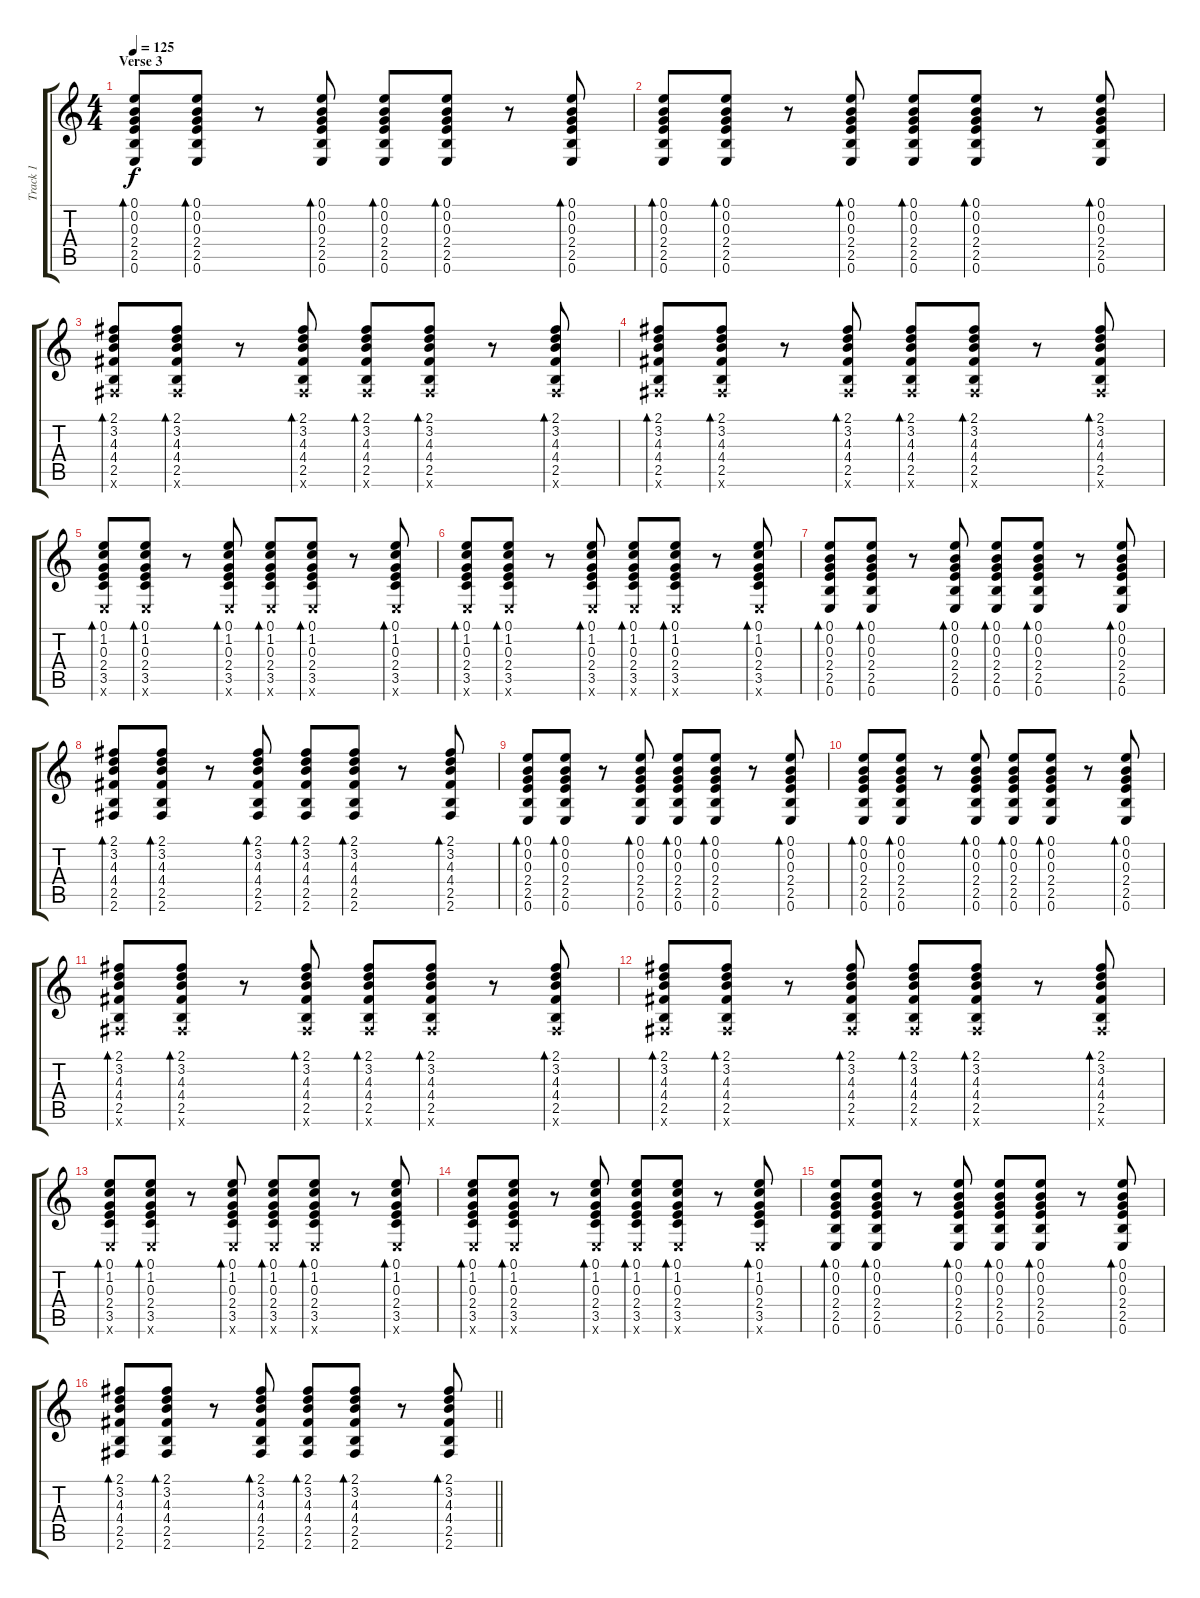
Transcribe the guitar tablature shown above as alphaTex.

\track ("Track 1" "Track 1") {instrument acousticguitarnylon}
\staff {score tabs}
\tuning (E4 B3 G3 D3 A2 E2) {hide}
\ts (4 4)
\section ("" "Verse 3")
\tempo 125
\clef g2
\ks c
(0.1 0.2 0.3 2.4 2.5 0.6).8{bd 60 dy f} (0.1 0.2 0.3 2.4 2.5 0.6).8{bd 60} r.8 (0.1 0.2 0.3 2.4 2.5 0.6).8{bd 60} (0.1 0.2 0.3 2.4 2.5 0.6).8{bd 60} (0.1 0.2 0.3 2.4 2.5 0.6).8{bd 60} r.8 (0.1 0.2 0.3 2.4 2.5 0.6).8{bd 60} |
(0.1 0.2 0.3 2.4 2.5 0.6).8{bd 60} (0.1 0.2 0.3 2.4 2.5 0.6).8{bd 60} r.8 (0.1 0.2 0.3 2.4 2.5 0.6).8{bd 60} (0.1 0.2 0.3 2.4 2.5 0.6).8{bd 60} (0.1 0.2 0.3 2.4 2.5 0.6).8{bd 60} r.8 (0.1 0.2 0.3 2.4 2.5 0.6).8{bd 60} |
(2.1 3.2 4.3 4.4 2.5 2.6{x}).8{bd 60} (2.1 3.2 4.3 4.4 2.5 2.6{x}).8{bd 60} r.8 (2.1 3.2 4.3 4.4 2.5 2.6{x}).8{bd 60} (2.1 3.2 4.3 4.4 2.5 2.6{x}).8{bd 60} (2.1 3.2 4.3 4.4 2.5 2.6{x}).8{bd 60} r.8 (2.1 3.2 4.3 4.4 2.5 2.6{x}).8{bd 60} |
(2.1 3.2 4.3 4.4 2.5 2.6{x}).8{bd 60} (2.1 3.2 4.3 4.4 2.5 2.6{x}).8{bd 60} r.8 (2.1 3.2 4.3 4.4 2.5 2.6{x}).8{bd 60} (2.1 3.2 4.3 4.4 2.5 2.6{x}).8{bd 60} (2.1 3.2 4.3 4.4 2.5 2.6{x}).8{bd 60} r.8 (2.1 3.2 4.3 4.4 2.5 2.6{x}).8{bd 60} |
(0.1 1.2 0.3 2.4 3.5 0.6{x}).8{bd 60} (0.1 1.2 0.3 2.4 3.5 0.6{x}).8{bd 60} r.8 (0.1 1.2 0.3 2.4 3.5 0.6{x}).8{bd 60} (0.1 1.2 0.3 2.4 3.5 0.6{x}).8{bd 60} (0.1 1.2 0.3 2.4 3.5 0.6{x}).8{bd 60} r.8 (0.1 1.2 0.3 2.4 3.5 0.6{x}).8{bd 60} |
(0.1 1.2 0.3 2.4 3.5 0.6{x}).8{bd 60} (0.1 1.2 0.3 2.4 3.5 0.6{x}).8{bd 60} r.8 (0.1 1.2 0.3 2.4 3.5 0.6{x}).8{bd 60} (0.1 1.2 0.3 2.4 3.5 0.6{x}).8{bd 60} (0.1 1.2 0.3 2.4 3.5 0.6{x}).8{bd 60} r.8 (0.1 1.2 0.3 2.4 3.5 0.6{x}).8{bd 60} |
(0.1 0.2 0.3 2.4 2.5 0.6).8{bd 60} (0.1 0.2 0.3 2.4 2.5 0.6).8{bd 60} r.8 (0.1 0.2 0.3 2.4 2.5 0.6).8{bd 60} (0.1 0.2 0.3 2.4 2.5 0.6).8{bd 60} (0.1 0.2 0.3 2.4 2.5 0.6).8{bd 60} r.8 (0.1 0.2 0.3 2.4 2.5 0.6).8{bd 60} |
(2.1 3.2 4.3 4.4 2.5 2.6).8{bd 60} (2.1 3.2 4.3 4.4 2.5 2.6).8{bd 60} r.8 (2.1 3.2 4.3 4.4 2.5 2.6).8{bd 60} (2.1 3.2 4.3 4.4 2.5 2.6).8{bd 60} (2.1 3.2 4.3 4.4 2.5 2.6).8{bd 60} r.8 (2.1 3.2 4.3 4.4 2.5 2.6).8{bd 60} |
(0.1 0.2 0.3 2.4 2.5 0.6).8{bd 60} (0.1 0.2 0.3 2.4 2.5 0.6).8{bd 60} r.8 (0.1 0.2 0.3 2.4 2.5 0.6).8{bd 60} (0.1 0.2 0.3 2.4 2.5 0.6).8{bd 60} (0.1 0.2 0.3 2.4 2.5 0.6).8{bd 60} r.8 (0.1 0.2 0.3 2.4 2.5 0.6).8{bd 60} |
(0.1 0.2 0.3 2.4 2.5 0.6).8{bd 60} (0.1 0.2 0.3 2.4 2.5 0.6).8{bd 60} r.8 (0.1 0.2 0.3 2.4 2.5 0.6).8{bd 60} (0.1 0.2 0.3 2.4 2.5 0.6).8{bd 60} (0.1 0.2 0.3 2.4 2.5 0.6).8{bd 60} r.8 (0.1 0.2 0.3 2.4 2.5 0.6).8{bd 60} |
(2.1 3.2 4.3 4.4 2.5 2.6{x}).8{bd 60} (2.1 3.2 4.3 4.4 2.5 2.6{x}).8{bd 60} r.8 (2.1 3.2 4.3 4.4 2.5 2.6{x}).8{bd 60} (2.1 3.2 4.3 4.4 2.5 2.6{x}).8{bd 60} (2.1 3.2 4.3 4.4 2.5 2.6{x}).8{bd 60} r.8 (2.1 3.2 4.3 4.4 2.5 2.6{x}).8{bd 60} |
(2.1 3.2 4.3 4.4 2.5 2.6{x}).8{bd 60} (2.1 3.2 4.3 4.4 2.5 2.6{x}).8{bd 60} r.8 (2.1 3.2 4.3 4.4 2.5 2.6{x}).8{bd 60} (2.1 3.2 4.3 4.4 2.5 2.6{x}).8{bd 60} (2.1 3.2 4.3 4.4 2.5 2.6{x}).8{bd 60} r.8 (2.1 3.2 4.3 4.4 2.5 2.6{x}).8{bd 60} |
(0.1 1.2 0.3 2.4 3.5 0.6{x}).8{bd 60} (0.1 1.2 0.3 2.4 3.5 0.6{x}).8{bd 60} r.8 (0.1 1.2 0.3 2.4 3.5 0.6{x}).8{bd 60} (0.1 1.2 0.3 2.4 3.5 0.6{x}).8{bd 60} (0.1 1.2 0.3 2.4 3.5 0.6{x}).8{bd 60} r.8 (0.1 1.2 0.3 2.4 3.5 0.6{x}).8{bd 60} |
(0.1 1.2 0.3 2.4 3.5 0.6{x}).8{bd 60} (0.1 1.2 0.3 2.4 3.5 0.6{x}).8{bd 60} r.8 (0.1 1.2 0.3 2.4 3.5 0.6{x}).8{bd 60} (0.1 1.2 0.3 2.4 3.5 0.6{x}).8{bd 60} (0.1 1.2 0.3 2.4 3.5 0.6{x}).8{bd 60} r.8 (0.1 1.2 0.3 2.4 3.5 0.6{x}).8{bd 60} |
(0.1 0.2 0.3 2.4 2.5 0.6).8{bd 60} (0.1 0.2 0.3 2.4 2.5 0.6).8{bd 60} r.8 (0.1 0.2 0.3 2.4 2.5 0.6).8{bd 60} (0.1 0.2 0.3 2.4 2.5 0.6).8{bd 60} (0.1 0.2 0.3 2.4 2.5 0.6).8{bd 60} r.8 (0.1 0.2 0.3 2.4 2.5 0.6).8{bd 60} |
\barLineRight lightlight
(2.1 3.2 4.3 4.4 2.5 2.6).8{bd 60} (2.1 3.2 4.3 4.4 2.5 2.6).8{bd 60} r.8 (2.1 3.2 4.3 4.4 2.5 2.6).8{bd 60} (2.1 3.2 4.3 4.4 2.5 2.6).8{bd 60} (2.1 3.2 4.3 4.4 2.5 2.6).8{bd 60} r.8 (2.1 3.2 4.3 4.4 2.5 2.6).8{bd 60}
